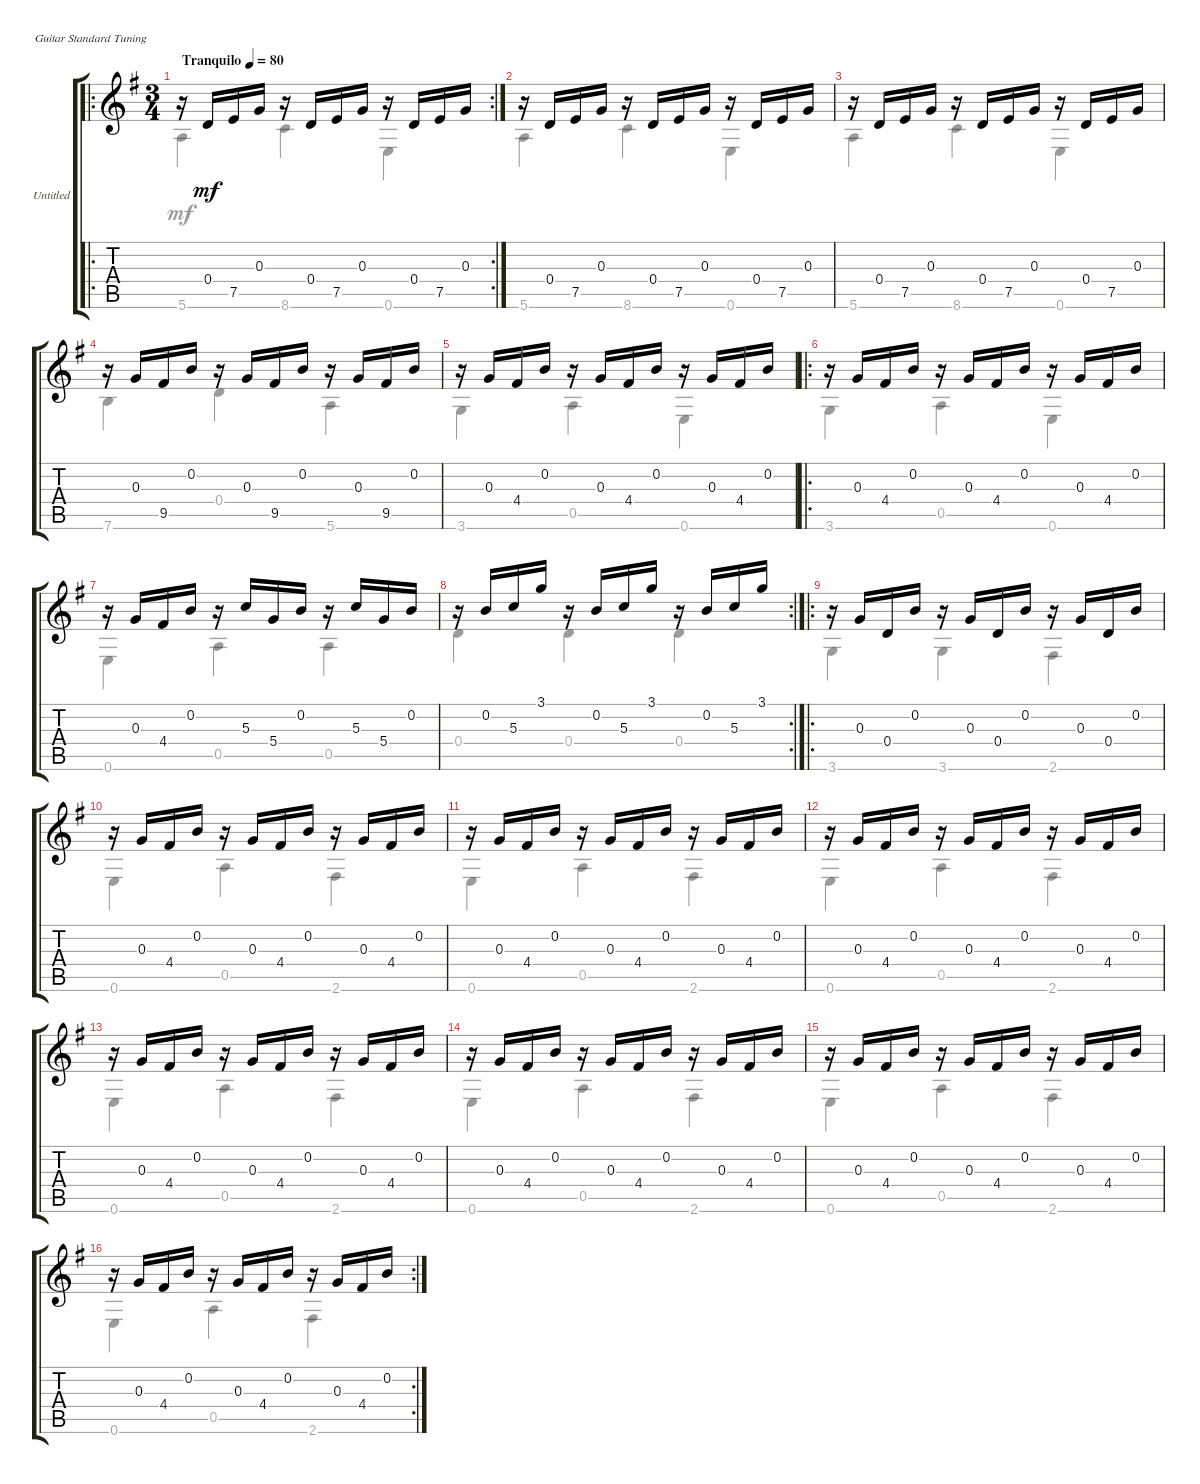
\bracketExtendMode groupsimilarinstruments
\firstSystemTrackNameOrientation horizontal
\otherSystemsTrackNameOrientation horizontal
\track ("Untitled" "Untitled") {instrument acousticguitarnylon}
\staff {score tabs}
\tuning (E4 B3 G3 D3 A2 E2)
\voice
\ro
\rc 2
\ts (3 4)
\tempo (80 "Tranquilo")
\clef g2
\ks g
r.16{dy mf instrument acousticguitarnylon} 0.4.16 7.5.16 0.3.16 r.16 0.4.16 7.5.16 0.3.16 r.16 0.4.16 7.5.16 0.3.16 |
r.16 0.4.16 7.5.16 0.3.16 r.16 0.4.16 7.5.16 0.3.16 r.16 0.4.16 7.5.16 0.3.16 |
r.16 0.4.16 7.5.16 0.3.16 r.16 0.4.16 7.5.16 0.3.16 r.16 0.4.16 7.5.16 0.3.16 |
r.16 0.3.16 9.5.16 0.2.16 r.16 0.3.16 9.5.16 0.2.16 r.16 0.3.16 9.5.16 0.2.16 |
r.16 0.3.16 4.4.16 0.2.16 r.16 0.3.16 4.4.16 0.2.16 r.16 0.3.16 4.4.16 0.2.16 |
\ro
r.16 0.3.16 4.4.16 0.2.16 r.16 0.3.16 4.4.16 0.2.16 r.16 0.3.16 4.4.16 0.2.16 |
r.16 0.3.16 4.4.16 0.2.16 r.16 5.3.16 5.4.16 0.2.16 r.16 5.3.16 5.4.16 0.2.16 |
\rc 2
r.16 0.2.16 5.3.16 3.1.16 r.16 0.2.16 5.3.16 3.1.16 r.16 0.2.16 5.3.16 3.1.16 |
\ro
r.16 0.3.16 0.4.16 0.2.16 r.16 0.3.16 0.4.16 0.2.16 r.16 0.3.16 0.4.16 0.2.16 |
r.16 0.3.16 4.4.16 0.2.16 r.16 0.3.16 4.4.16 0.2.16 r.16 0.3.16 4.4.16 0.2.16 |
r.16 0.3.16 4.4.16 0.2.16 r.16 0.3.16 4.4.16 0.2.16 r.16 0.3.16 4.4.16 0.2.16 |
r.16 0.3.16 4.4.16 0.2.16 r.16 0.3.16 4.4.16 0.2.16 r.16 0.3.16 4.4.16 0.2.16 |
r.16 0.3.16 4.4.16 0.2.16 r.16 0.3.16 4.4.16 0.2.16 r.16 0.3.16 4.4.16 0.2.16 |
r.16 0.3.16 4.4.16 0.2.16 r.16 0.3.16 4.4.16 0.2.16 r.16 0.3.16 4.4.16 0.2.16 |
r.16 0.3.16 4.4.16 0.2.16 r.16 0.3.16 4.4.16 0.2.16 r.16 0.3.16 4.4.16 0.2.16 |
\rc 2
r.16 0.3.16 4.4.16 0.2.16 r.16 0.3.16 4.4.16 0.2.16 r.16 0.3.16 4.4.16 0.2.16
\voice
\clef g2
\ottava regular
\simile none
\ks g
5.6.4{dy mf} 8.6.4 0.6.4 |
5.6.4 8.6.4 0.6.4 |
5.6.4 8.6.4 0.6.4 |
7.6.4 0.4.4 5.6.4 |
3.6.4 0.5.4 0.6.4 |
3.6.4 0.5.4 0.6.4 |
0.6.4 0.5.4 0.5.4 |
0.4.4 0.4.4 0.4.4 |
3.6.4 3.6.4 2.6.4 |
0.6.4 0.5.4 2.6.4 |
0.6.4 0.5.4 2.6.4 |
0.6.4 0.5.4 2.6.4 |
0.6.4 0.5.4 2.6.4 |
0.6.4 0.5.4 2.6.4 |
0.6.4 0.5.4 2.6.4 |
0.6.4 0.5.4 2.6.4
